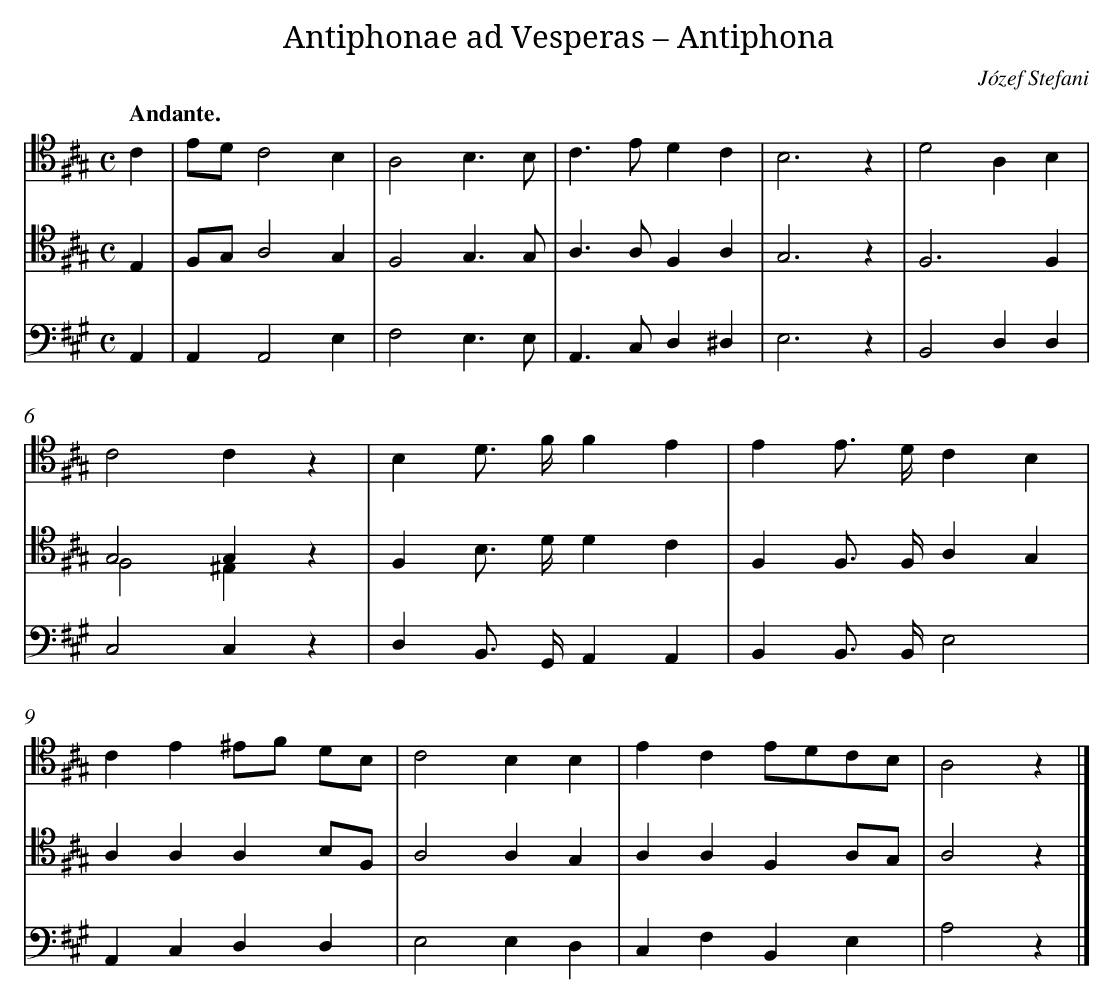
X:1
T: Antiphonae ad Vesperas – Antiphona
C: Józef Stefani
L: 1/4
M: C
Q: "Andante."
V: 1 clef=tenor
V: 2 clef=tenor
V: 3 clef=bass
K: A
[V:1] C [I:setbarnb 1]|
[V:2] E, |
[V:3] A,, |
[V:1] E/D/C2B, |
[V:2] F,/G,/A,2G, |
[V:3] A,,A,,2E, |
[V:1] A,2B,3/B,/ |
[V:2] F,2G,3/G,/ |
[V:3] F,2E,3/E,/ |
[V:1] C>EDC |
[V:2] A,>A,F,A, |
[V:3] A,,>C,D,^D, |
[V:1] B,3z |
[V:2] G,3z |
[V:3] E,3z |
[V:1] D2A,B, |
[V:2] F,3F, |
[V:3] B,,2D,D, |
[V:1] C2Cz |
[V:2] G,2G,z & F,2^E,x |
[V:3] C,2C,z |
[V:1] B,D/> F/FE |
[V:2] F,B,/> D/DC |
[V:3] D,B,,/> G,,/A,,A,, |
[V:1] EE/> D/CB, |
[V:2] F,F,/> F,/A,G, |
[V:3] B,,B,,/> B,,/E,2 |
[V:1] CE^E/F/ D/B,/ |
[V:2] A,A,A,B,/F,/ |
[V:3] A,,C,D,D, |
[V:1] C2B,B, |
[V:2] A,2A,G, |
[V:3] E,2E,D, |
[V:1] ECE/D/C/B,/ |
[V:2] A,A,F,A,/G,/ |
[V:3] C,F,B,,E, |
[V:1] A,2z |]
[V:2] A,2z |]
[V:3] A,2z |]
